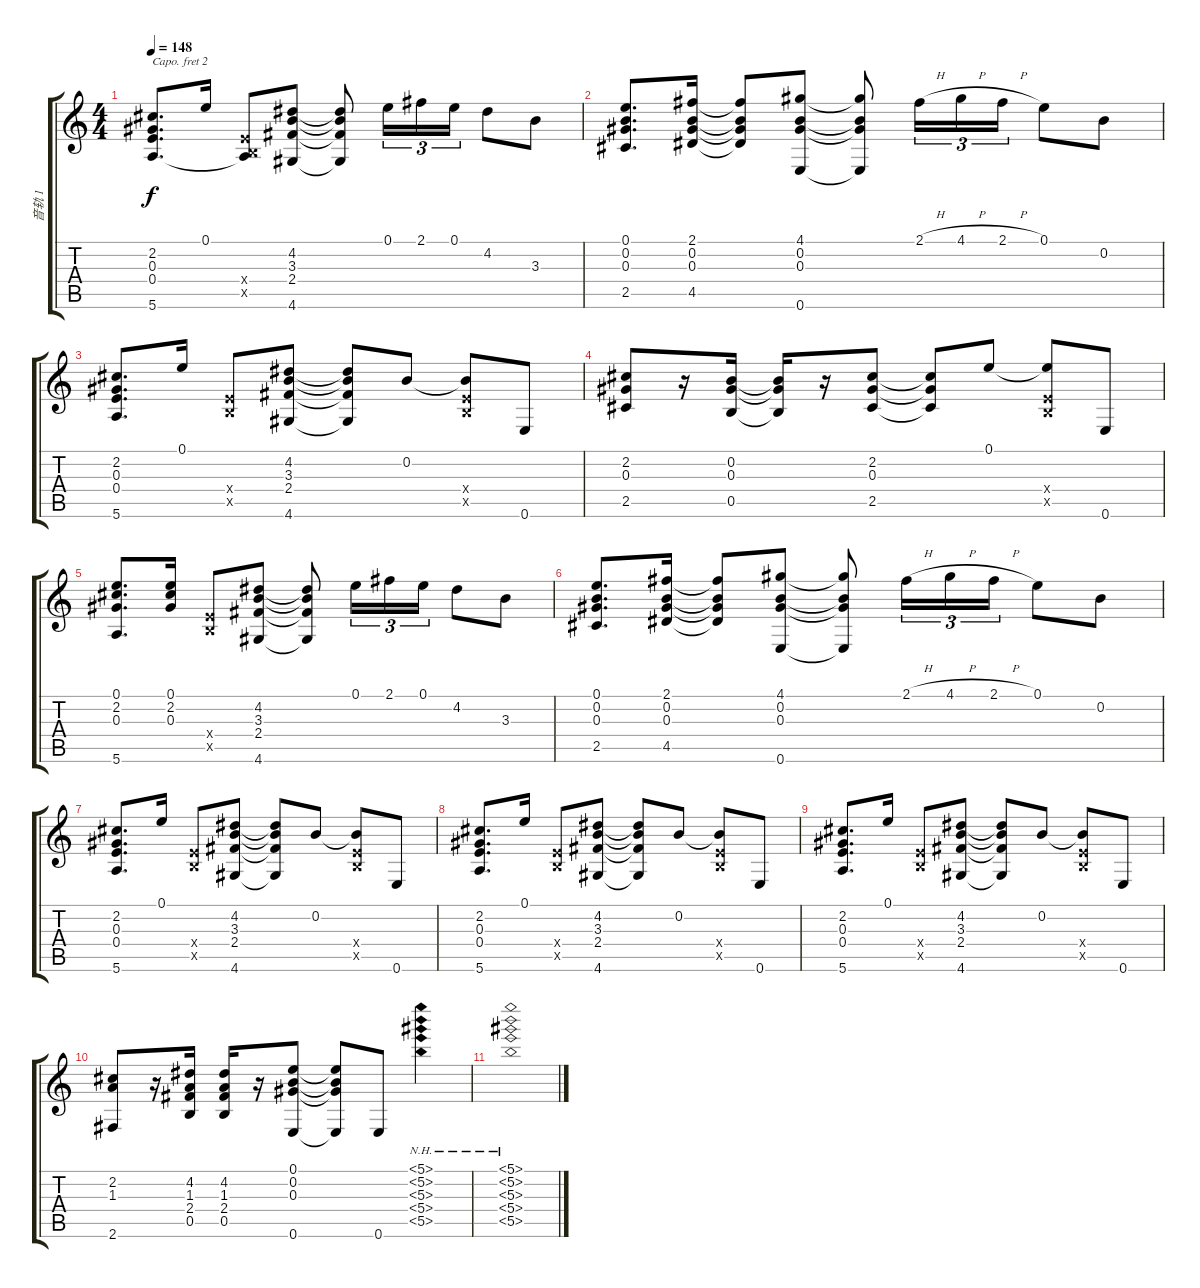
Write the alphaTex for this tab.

\track ("音轨 1" "音轨 1") {instrument acousticguitarsteel}
\staff {score tabs}
\capo 2
\tuning (D4 A3 Gb3 D3 A2 D2) {hide}
\ts (4 4)
\tempo 148
\clef g2
\ks c
(2.2 0.3 0.4 5.6).8{d dy f} 0.1.16 (0.4{x} 0.5{x} 5.6{t}).8 (4.2 3.3 2.4 4.6).8 (4.2{t} 3.3{t} 2.4{t} 4.6{t}).8 0.1.16{tu (3 2)} 2.1.16{tu (3 2)} 0.1.16{tu (3 2)} 4.2.8 3.3.8 |
(0.1 0.2 0.3 2.5).8{d} (2.1 0.2 0.3 4.5).16 (2.1{t} 0.2{t} 0.3{t} 4.5{t}).8 (4.1 0.2 0.3 0.6).8 (4.1{t} 0.2{t} 0.3{t} 0.6{t}).8 2.1{h}.16{tu (3 2)} 4.1{h}.16{tu (3 2)} 2.1{h}.16{tu (3 2)} 0.1.8 0.2.8 |
(2.2 0.3 0.4 5.6).8{d} 0.1.16 (0.4{x} 0.5{x}).8 (4.2 3.3 2.4 4.6).8 (4.2{t} 3.3{t} 2.4{t} 4.6{t}).8 0.2.8 (0.2{t} 0.4{x} 0.5{x}).8 0.6.8 |
(2.2 0.3 2.5).8 r.16 (0.2 0.3 0.5).16 (0.2{t} 0.3{t} 0.5{t}).16 r.16 (2.2 0.3 2.5).8 (2.2{t} 0.3{t} 2.5{t}).8 0.1.8 (0.1{t} 0.4{x} 0.5{x}).8 0.6.8 |
(0.1 2.2 0.3 5.6).8{d} (0.1 2.2 0.3).16 (0.4{x} 0.5{x}).8 (4.2 3.3 2.4 4.6).8 (4.2{t} 3.3{t} 2.4{t} 4.6{t}).8 0.1.16{tu (3 2)} 2.1.16{tu (3 2)} 0.1.16{tu (3 2)} 4.2.8 3.3.8 |
(0.1 0.2 0.3 2.5).8{d} (2.1 0.2 0.3 4.5).16 (2.1{t} 0.2{t} 0.3{t} 4.5{t}).8 (4.1 0.2 0.3 0.6).8 (4.1{t} 0.2{t} 0.3{t} 0.6{t}).8 2.1{h}.16{tu (3 2)} 4.1{h}.16{tu (3 2)} 2.1{h}.16{tu (3 2)} 0.1.8 0.2.8 |
(2.2 0.3 0.4 5.6).8{d} 0.1.16 (0.4{x} 0.5{x}).8 (4.2 3.3 2.4 4.6).8 (4.2{t} 3.3{t} 2.4{t} 4.6{t}).8 0.2.8 (0.2{t} 0.4{x} 0.5{x}).8 0.6.8 |
(2.2 0.3 0.4 5.6).8{d} 0.1.16 (0.4{x} 0.5{x}).8 (4.2 3.3 2.4 4.6).8 (4.2{t} 3.3{t} 2.4{t} 4.6{t}).8 0.2.8 (0.2{t} 0.4{x} 0.5{x}).8 0.6.8 |
(2.2 0.3 0.4 5.6).8{d} 0.1.16 (0.4{x} 0.5{x}).8 (4.2 3.3 2.4 4.6).8 (4.2{t} 3.3{t} 2.4{t} 4.6{t}).8 0.2.8 (0.2{t} 0.4{x} 0.5{x}).8 0.6.8 |
(2.2 1.3 2.6).8 r.16 (4.2 1.3 2.4 0.5).16 (4.2 1.3 2.4 0.5).16 r.16 (0.1 0.2 0.3 0.6).8 (0.1{t} 0.2{t} 0.3{t} 0.6{t}).8 0.6.8 (5.1{nh} 5.2{nh} 5.3{nh} 5.4{nh} 5.5{nh}).4 |
(5.1{nh} 5.2{nh} 5.3{nh} 5.4{nh} 5.5{nh}).1
